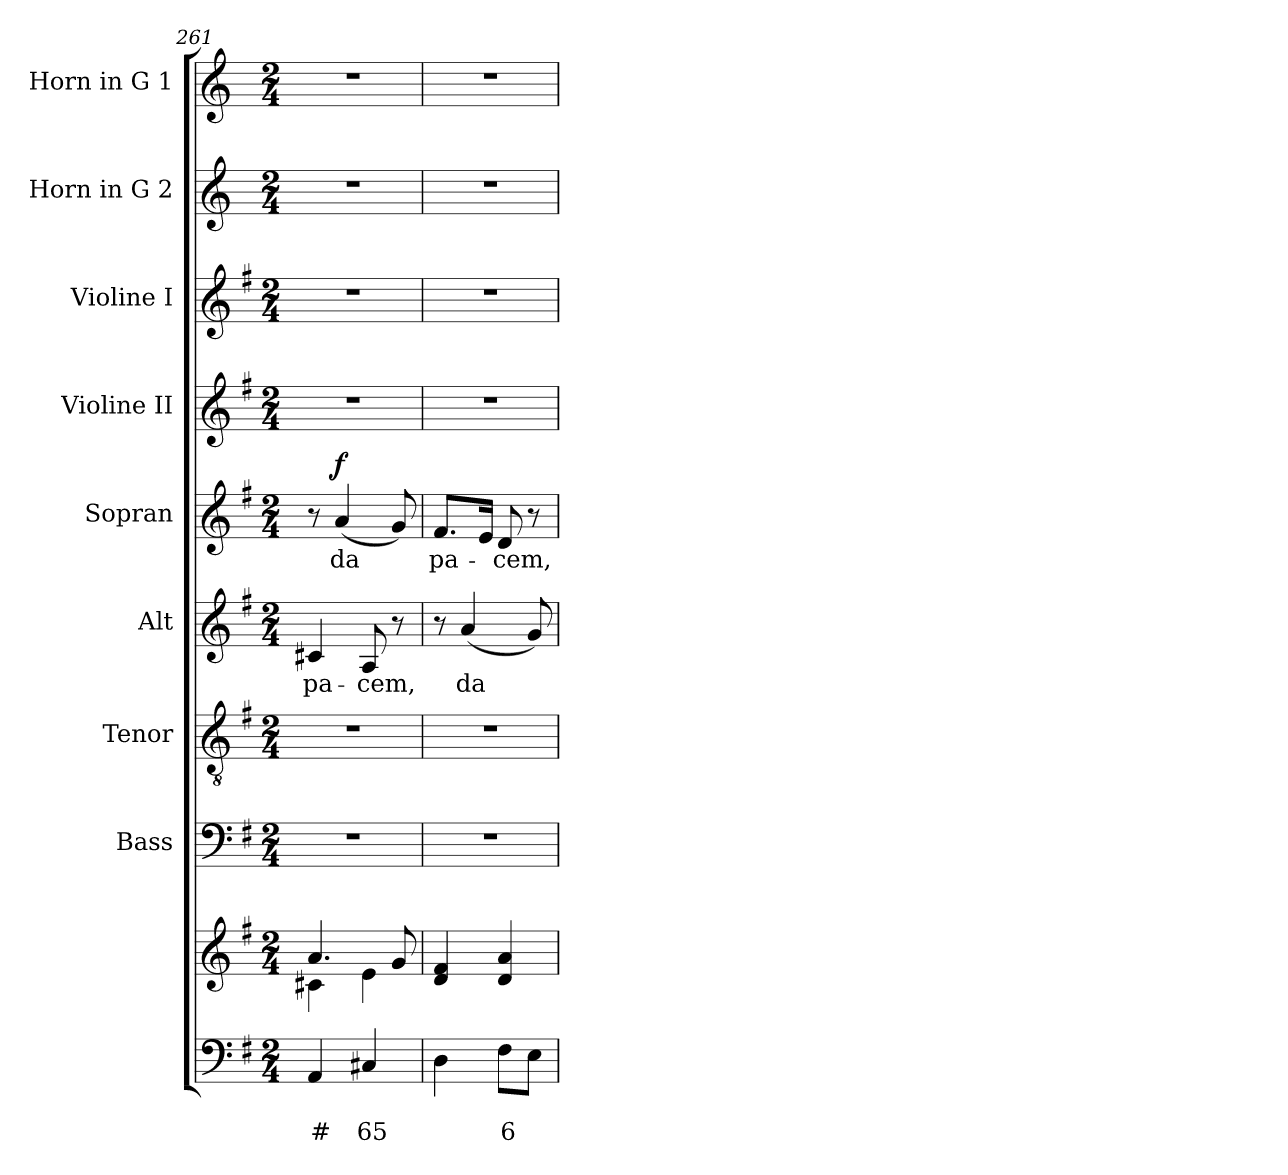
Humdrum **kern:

**kern	**text	**text	**kern	**kern	**kern	**kern	**text	**kern	**text	**dynam	**kern	**kern	**kern	**kern
*part9	*part9	*part9	*part9	*part8	*part7	*part6	*part6	*part5	*part5	*part5	*part4	*part3	*part2	*part1
*staff10	*staff10	*staff10	*staff9	*staff8	*staff7	*staff6	*staff6	*staff5	*staff5	*staff5	*staff4	*staff3	*staff2	*staff1
*	*	*	*	*I"Bass	*I"Tenor	*I"Alt	*	*I"Sopran	*	*	*I"Violine II	*I"Violine I	*I"Horn in G 2	*I"Horn in G 1
*	*	*	*	*I'B.	*I'T.	*I'A.	*	*I'S.	*	*	*I'Vl. II	*I'Vl. I	*	*
!!LO:PB:g=z
*clefF4	*	*	*clefG2	*clefF4	*clefGv2	*clefG2	*	*clefG2	*	*	*clefG2	*clefG2	*clefG2	*clefG2
*	*	*	*	*	*	*	*	*	*	*	*	*	*ITrd3c5	*ITrd3c5
*k[f#]	*	*	*k[f#]	*k[f#]	*k[f#]	*k[f#]	*	*k[f#]	*	*	*k[f#]	*k[f#]	*k[f#]	*k[f#]
*G:	*	*	*G:	*G:	*G:	*G:	*	*G:	*	*	*G:	*G:	*G:	*G:
*M2/4	*	*	*M2/4	*M2/4	*M2/4	*M2/4	*	*M2/4	*	*	*M2/4	*M2/4	*M2/4	*M2/4
=261	=261	=261	=261	=261	=261	=261	=261	=261	=261	=261	=261	=261	=261	=261
!	!	!LO:LY:b	!	!	!	!	!LO:LY:b	!	!	!	!	!	!	!
*	*	*	*^	*	*	*	*	*	*	*	*	*	*	*
4AA/	.	#	4.a/	4c#X\	2r	2r	4c#X/	pa-	8r	.	.	2r	2r	2r	2r
!	!	!	!	!	!	!	!	!	!	!LO:LY:b	!LO:DY:a	!	!	!	!
.	.	.	.	.	.	.	.	.	(<4a/	da	f	.	.	.	.
!	!	!LO:LY:b	!	!	!	!	!	!LO:LY:b	!	!	!	!	!	!	!
4C#X/	.	65	.	4e\	.	.	8A/	-cem,	.	.	.	.	.	.	.
.	.	.	8g/	.	.	.	8r	.	8g/)	.	.	.	.	.	.
*	*	*	*v	*v	*	*	*	*	*	*	*	*	*	*	*
=262	=262	=262	=262	=262	=262	=262	=262	=262	=262	=262	=262	=262	=262	=262
!	!	!	!	!	!	!	!	!	!LO:LY:b	!	!	!	!	!
4D\	.	.	4d/ 4f#/	2r	2r	8r	.	8.f#/L	pa-	.	2r	2r	2r	2r
!	!	!	!	!	!	!	!LO:LY:b	!	!	!	!	!	!	!
.	.	.	.	.	.	(<4a/	da	.	.	.	.	.	.	.
.	.	.	.	.	.	.	.	16e/Jk	.	.	.	.	.	.
!	!	!LO:LY:b	!	!	!	!	!	!	!LO:LY:b	!	!	!	!	!
8F#\L	.	6	4d/ 4a/	.	.	.	.	8d/	-cem,	.	.	.	.	.
!	!	!LO:LY:b	!	!	!	!	!	!	!	!	!	!	!	!
8E\J	.	_	.	.	.	8g/)	.	8r	.	.	.	.	.	.
=	=	=	=	=	=	=	=	=	=	=	=	=	=	=
*-	*-	*-	*-	*-	*-	*-	*-	*-	*-	*-	*-	*-	*-	*-
